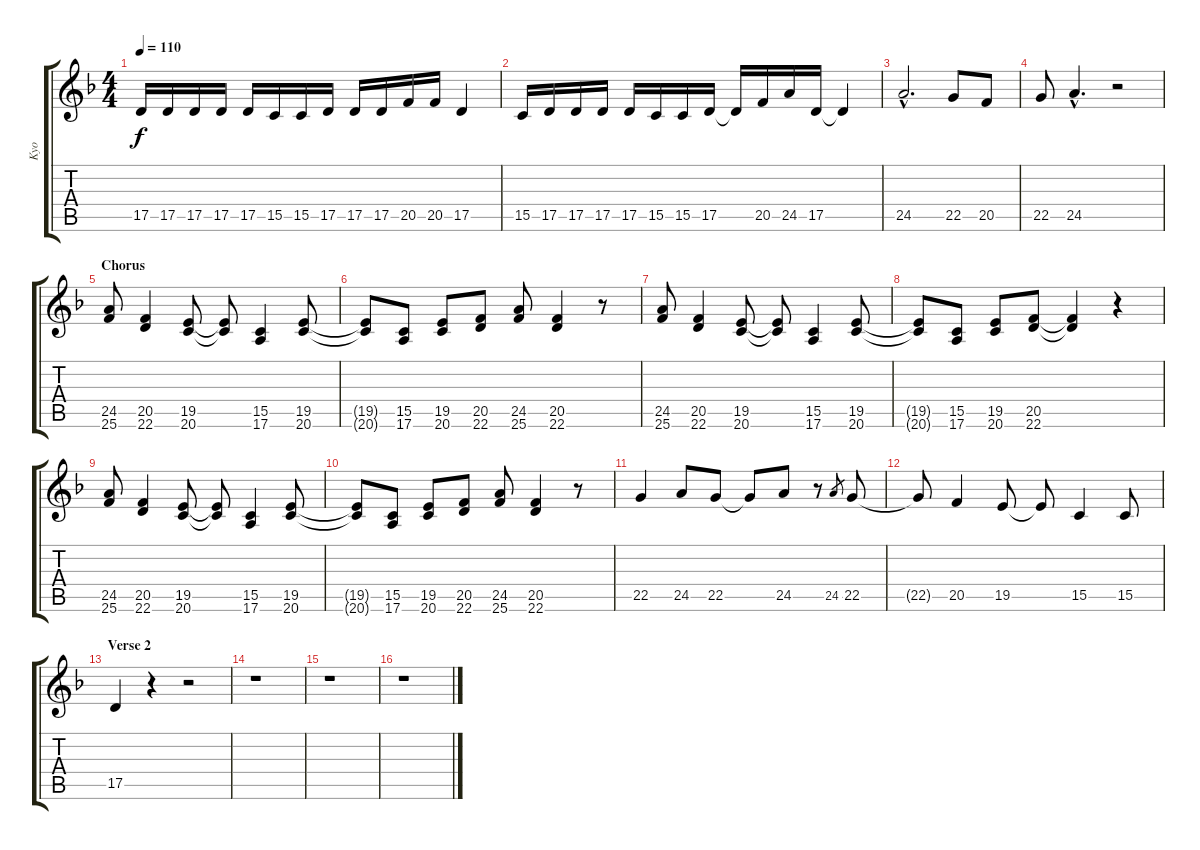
\track ("Kyo" "Kyo") {instrument sopranosax}
\staff {score tabs}
\tuning (E4 B3 G3 D3 A2 E2) {hide}
\ts (4 4)
\tempo 110
\clef g2
\ks f
17.5.16{dy f} 17.5.16 17.5.16 17.5.16 17.5.16 15.5.16 15.5.16 17.5.16 17.5.16 17.5.16 20.5.16 20.5.16 17.5.4 |
15.5.16 17.5.16 17.5.16 17.5.16 17.5.16 15.5.16 15.5.16 17.5.16 17.5{t}.16 20.5.16 24.5.16 17.5.16 17.5{t}.4 |
24.5{hac}.2{d} 22.5.8 20.5.8 |
22.5.8 24.5{hac}.4{d} r.2 |
\section ("" "Chorus")
(24.5 25.6).8 (20.5 22.6).4 (19.5 20.6).8 (19.5{t} 20.6{t}).8 (15.5 17.6).4 (19.5 20.6).8 |
(19.5{t} 20.6{t}).8 (15.5 17.6).8 (19.5 20.6).8 (20.5 22.6).8 (24.5 25.6).8 (20.5 22.6).4 r.8 |
(24.5 25.6).8 (20.5 22.6).4 (19.5 20.6).8 (19.5{t} 20.6{t}).8 (15.5 17.6).4 (19.5 20.6).8 |
(19.5{t} 20.6{t}).8 (15.5 17.6).8 (19.5 20.6).8 (20.5 22.6).8 (20.5{t} 22.6{t}).4 r.4 |
(24.5 25.6).8 (20.5 22.6).4 (19.5 20.6).8 (19.5{t} 20.6{t}).8 (15.5 17.6).4 (19.5 20.6).8 |
(19.5{t} 20.6{t}).8 (15.5 17.6).8 (19.5 20.6).8 (20.5 22.6).8 (24.5 25.6).8 (20.5 22.6).4 r.8 |
22.5.4 24.5.8 22.5.8 22.5{t}.8 24.5.8 r.8 24.5.8{gr} 22.5.8 |
22.5{t}.8 20.5.4 19.5.8 19.5{t}.8 15.5.4 15.5.8 |
\section ("" "Verse 2")
17.5.4 r.4 r.2 |
r.1 |
r.1 |
r.1
